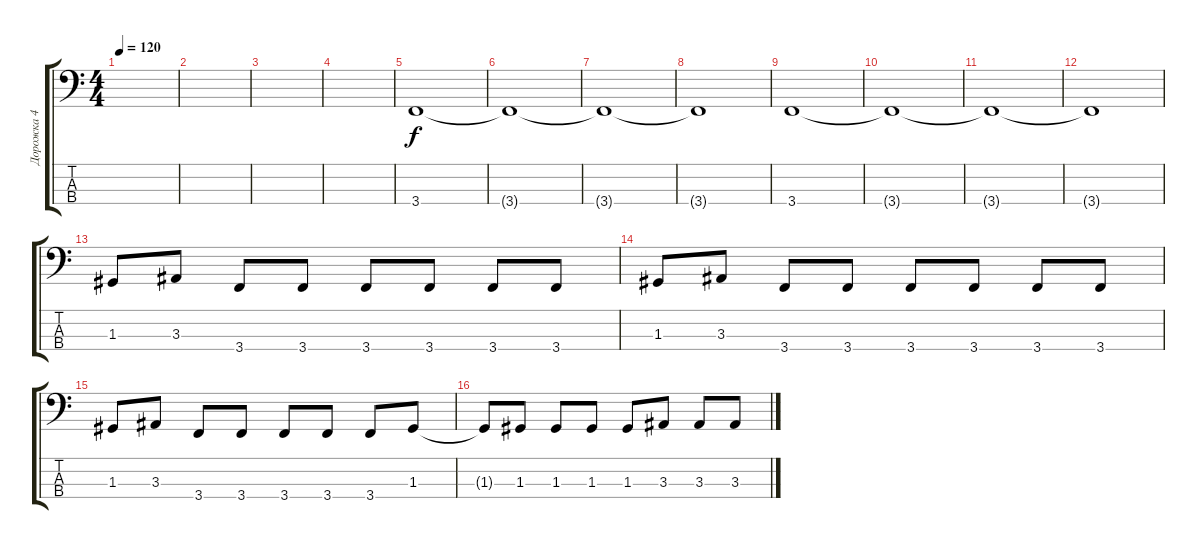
\track ("Дорожка 4" "Дорожка 4") {instrument fretlessbass}
\staff {score tabs}
\tuning (F2 C2 G1 D1) {hide}
\ts (4 4)
\tempo 120
\clef f4
\ks c
|
|
|
|
3.4.1 |
3.4{t}.1 |
3.4{t}.1 |
3.4{t}.1 |
3.4.1 |
3.4{t}.1 |
3.4{t}.1 |
3.4{t}.1 |
1.3.8 3.3.8 3.4.8 3.4.8 3.4.8 3.4.8 3.4.8 3.4.8 |
1.3.8 3.3.8 3.4.8 3.4.8 3.4.8 3.4.8 3.4.8 3.4.8 |
1.3.8 3.3.8 3.4.8 3.4.8 3.4.8 3.4.8 3.4.8 1.3.8 |
1.3{t}.8 1.3.8 1.3.8 1.3.8 1.3.8 3.3.8 3.3.8 3.3.8
